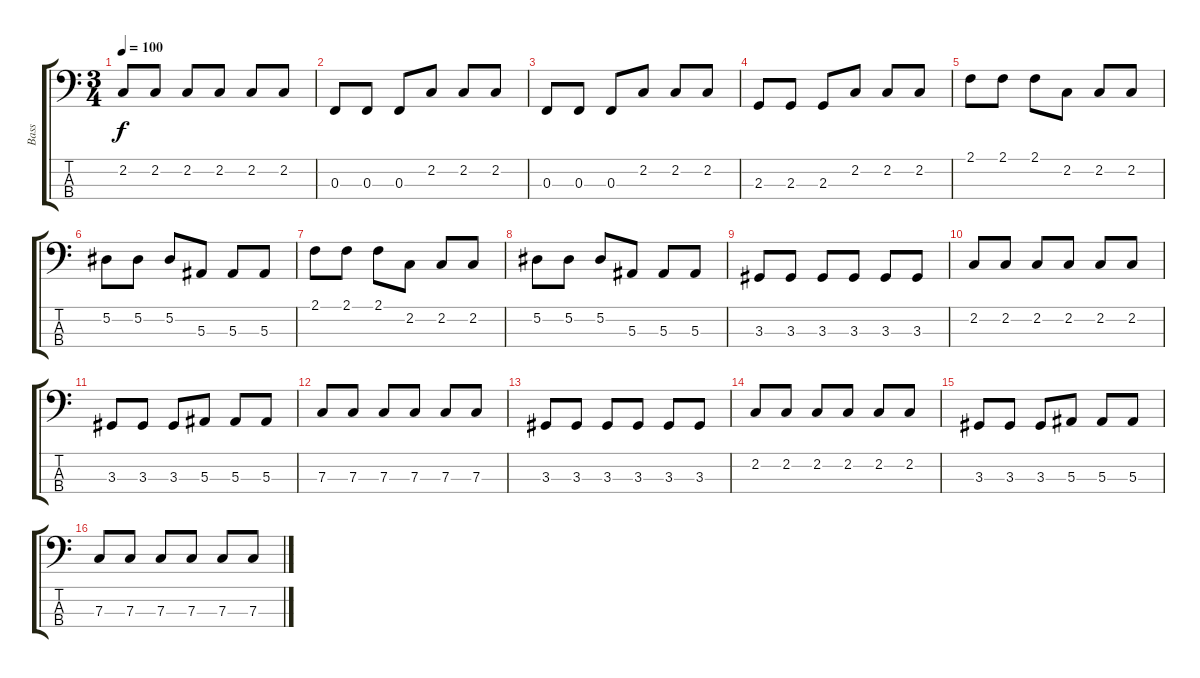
\track ("Bass" "Bass") {instrument electricbassfinger}
\staff {score tabs}
\tuning (Eb2 Bb1 F1 C1) {hide}
\ts (3 4)
\tempo 100
\clef f4
\ks c
2.2.8{dy f} 2.2.8 2.2.8 2.2.8 2.2.8 2.2.8 |
0.3.8 0.3.8 0.3.8 2.2.8 2.2.8 2.2.8 |
0.3.8 0.3.8 0.3.8 2.2.8 2.2.8 2.2.8 |
2.3.8 2.3.8 2.3.8 2.2.8 2.2.8 2.2.8 |
2.1.8 2.1.8 2.1.8 2.2.8 2.2.8 2.2.8 |
5.2.8 5.2.8 5.2.8 5.3.8 5.3.8 5.3.8 |
2.1.8 2.1.8 2.1.8 2.2.8 2.2.8 2.2.8 |
5.2.8 5.2.8 5.2.8 5.3.8 5.3.8 5.3.8 |
3.3.8 3.3.8 3.3.8 3.3.8 3.3.8 3.3.8 |
2.2.8 2.2.8 2.2.8 2.2.8 2.2.8 2.2.8 |
3.3.8 3.3.8 3.3.8 5.3.8 5.3.8 5.3.8 |
7.3.8 7.3.8 7.3.8 7.3.8 7.3.8 7.3.8 |
3.3.8 3.3.8 3.3.8 3.3.8 3.3.8 3.3.8 |
2.2.8 2.2.8 2.2.8 2.2.8 2.2.8 2.2.8 |
3.3.8 3.3.8 3.3.8 5.3.8 5.3.8 5.3.8 |
7.3.8 7.3.8 7.3.8 7.3.8 7.3.8 7.3.8
